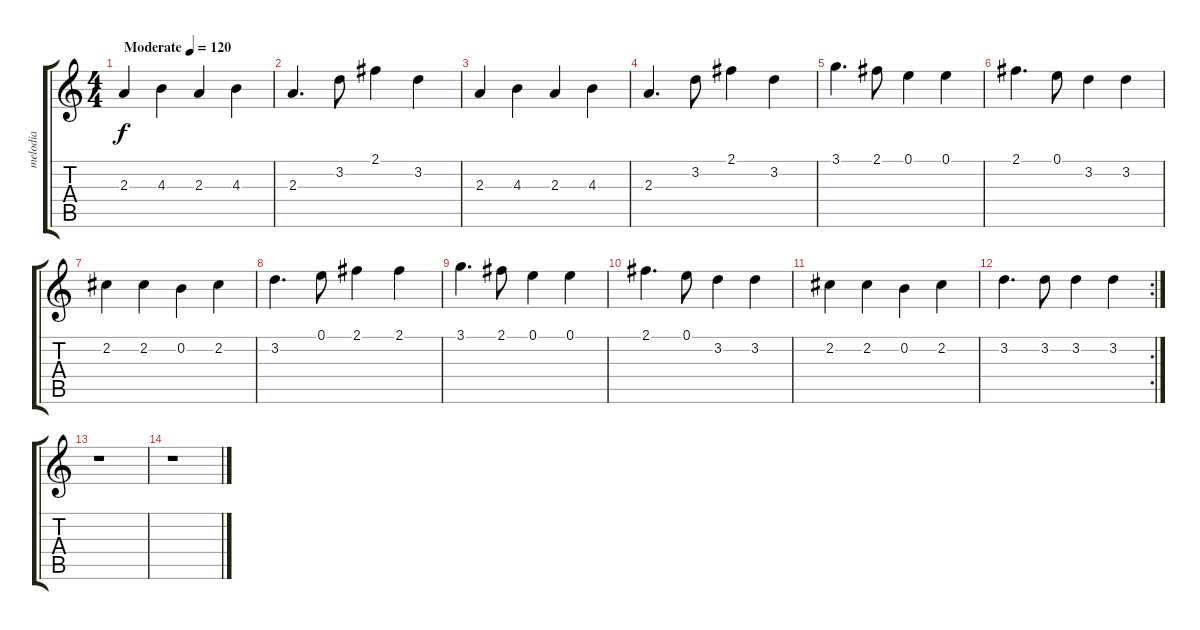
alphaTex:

\track ("melodia" "melodia") {instrument acousticguitarnylon}
\staff {score tabs}
\tuning (E4 B3 G3 D3 A2 E2) {hide}
\ts (4 4)
\tempo (120 "Moderate")
\clef g2
\ks c
2.3.4{dy f instrument acousticguitarnylon} 4.3.4 2.3.4 4.3.4 |
2.3.4{d} 3.2.8 2.1.4 3.2.4 |
2.3.4 4.3.4 2.3.4 4.3.4 |
2.3.4{d} 3.2.8 2.1.4 3.2.4 |
3.1.4{d} 2.1.8 0.1.4 0.1.4 |
2.1.4{d} 0.1.8 3.2.4 3.2.4 |
2.2.4 2.2.4 0.2.4 2.2.4 |
3.2.4{d} 0.1.8 2.1.4 2.1.4 |
3.1.4{d} 2.1.8 0.1.4 0.1.4 |
2.1.4{d} 0.1.8 3.2.4 3.2.4 |
2.2.4 2.2.4 0.2.4 2.2.4 |
\rc 2
3.2.4{d} 3.2.8 3.2.4 3.2.4 |
r.1 |
r.1
